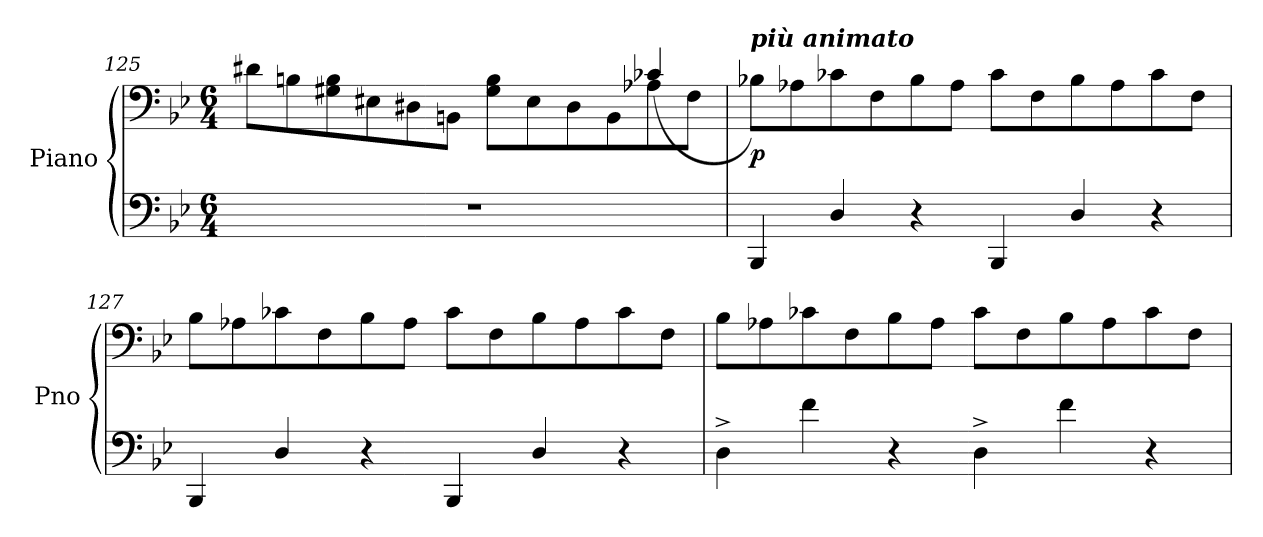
**kern	**kern	**dynam
*part1	*part1	*part1
*staff2	*staff1	*staff1/2
*I"Piano	*	*
*I'Pno	*	*
*clefF4	*clefF4	*
*k[b-e-]	*k[b-e-]	*
*B-:	*B-:	*
*M6/4	*M6/4	*
=125	=125	=125
*	*^	*
1.r	8d#X\L	1ryy	.
.	8Bn\	.	.
.	8G#X\ 8B\	.	.
.	8E#X\	.	.
.	8D#X\	.	.
.	8BBn\J	.	.
.	8G#\ 8B\L	.	.
.	8E#\	.	.
.	8D#\	4ryy	.
.	8BB\	.	.
.	8A-X\	(>4c-X/	.
.	8F\J	.	.
*	*v	*v	*
!!LO:LB:g=z
=126	=126	=126
!	!LO:TX:a:Bi:t=più animato	!
!	!	!LO:DY:b
4BBB-/	8B-X\L)	p
.	8A-X\	.
4D/	8c-X\	.
.	8F\	.
4r	8B-\	.
.	8A-\J	.
4BBB-/	8c-\L	.
.	8F\	.
4D/	8B-\	.
.	8A-\	.
4r	8c-\	.
.	8F\J	.
!!LO:PB:g=z
=127	=127	=127
4BBB-/	8B-\L	.
.	8A-X\	.
4D/	8c-X\	.
.	8F\	.
4r	8B-\	.
.	8A-\J	.
4BBB-/	8c-\L	.
.	8F\	.
4D/	8B-\	.
.	8A-\	.
4r	8c-\	.
.	8F\J	.
=128	=128	=128
4D^>\	8B-\L	.
.	8A-X\	.
4f\	8c-X\	.
.	8F\	.
4r	8B-\	.
.	8A-\J	.
4D^>\	8c-\L	.
.	8F\	.
4f\	8B-\	.
.	8A-\	.
4r	8c-\	.
.	8F\J	.
=	=	=
*-	*-	*-
